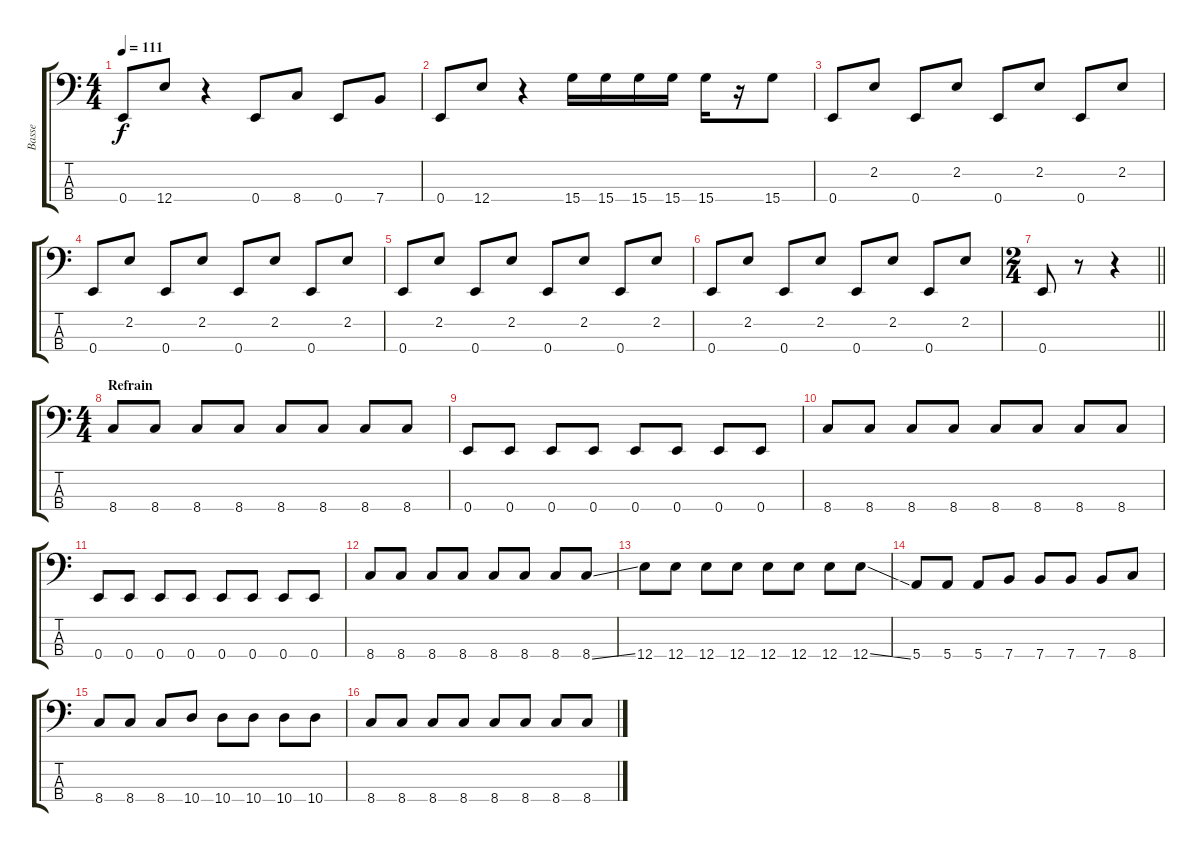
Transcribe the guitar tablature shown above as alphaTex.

\track ("Basse" "Basse") {instrument fretlessbass}
\staff {score tabs}
\tuning (G2 D2 A1 E1) {hide}
\ts (4 4)
\tempo 111
\clef f4
\ks c
0.4.8{dy f} 12.4.8 r.4 0.4.8 8.4.8 0.4.8 7.4.8 |
0.4.8 12.4.8 r.4 15.4.16 15.4.16 15.4.16 15.4.16 15.4.16 r.16 15.4.8 |
0.4.8{instrument electricbassfinger} 2.2.8 0.4.8 2.2.8 0.4.8 2.2.8 0.4.8 2.2.8 |
0.4.8{instrument electricbassfinger} 2.2.8 0.4.8 2.2.8 0.4.8 2.2.8 0.4.8 2.2.8 |
0.4.8{instrument electricbassfinger} 2.2.8 0.4.8 2.2.8 0.4.8 2.2.8 0.4.8 2.2.8 |
0.4.8{instrument electricbassfinger} 2.2.8 0.4.8 2.2.8 0.4.8 2.2.8 0.4.8 2.2.8 |
\ts (2 4)
\barLineRight lightlight
0.4.8 r.8 r.4 |
\ts (4 4)
\section ("" "Refrain")
8.4.8{instrument electricbassfinger} 8.4.8 8.4.8 8.4.8 8.4.8 8.4.8 8.4.8 8.4.8 |
0.4.8 0.4.8 0.4.8 0.4.8 0.4.8 0.4.8 0.4.8 0.4.8 |
8.4.8{instrument electricbassfinger} 8.4.8 8.4.8 8.4.8 8.4.8 8.4.8 8.4.8 8.4.8 |
0.4.8 0.4.8 0.4.8 0.4.8 0.4.8 0.4.8 0.4.8 0.4.8 |
8.4.8{instrument electricbassfinger} 8.4.8 8.4.8 8.4.8 8.4.8 8.4.8 8.4.8 8.4{ss}.8 |
12.4.8 12.4.8 12.4.8 12.4.8 12.4.8 12.4.8 12.4.8 12.4{ss}.8 |
5.4.8 5.4.8 5.4.8 7.4.8 7.4.8 7.4.8 7.4.8 8.4.8 |
8.4.8 8.4.8 8.4.8 10.4.8 10.4.8 10.4.8 10.4.8 10.4.8 |
8.4.8{instrument electricbassfinger} 8.4.8 8.4.8 8.4.8 8.4.8 8.4.8 8.4.8 8.4.8
